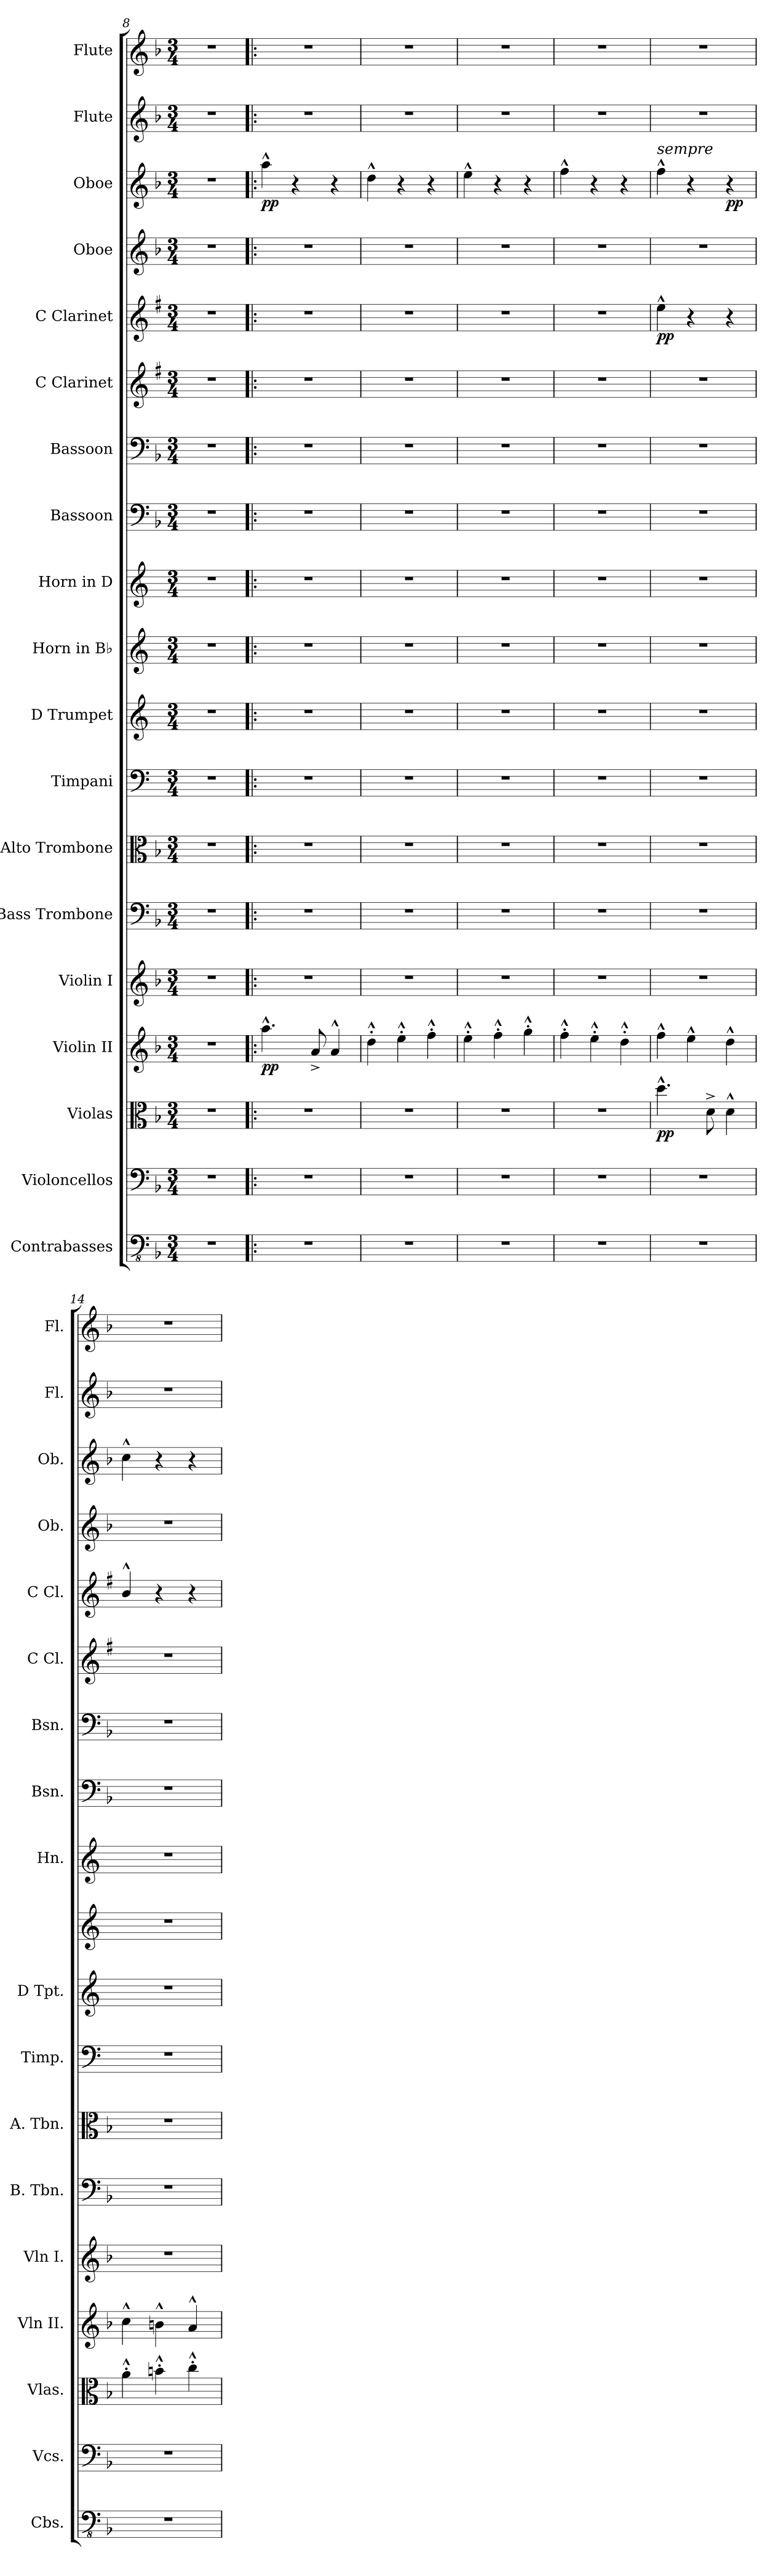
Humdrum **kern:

**kern	**kern	**kern	**dynam	**kern	**dynam	**kern	**kern	**kern	**kern	**kern	**kern	**kern	**kern	**kern	**kern	**kern	**dynam	**kern	**kern	**dynam	**kern	**kern
*part19	*part18	*part17	*part17	*part16	*part16	*part15	*part14	*part13	*part12	*part11	*part10	*part9	*part8	*part7	*part6	*part5	*part5	*part4	*part3	*part3	*part2	*part1
*staff19	*staff18	*staff17	*staff17	*staff16	*staff16	*staff15	*staff14	*staff13	*staff12	*staff11	*staff10	*staff9	*staff8	*staff7	*staff6	*staff5	*staff5	*staff4	*staff3	*staff3	*staff2	*staff1
*I"Contrabasses	*I"Violoncellos	*I"Violas	*	*I"Violin II	*	*I"Violin I	*I"Bass Trombone	*I"Alto Trombone	*I"Timpani	*I"D Trumpet	*I"Horn in B♭	*I"Horn in D	*I"Bassoon	*I"Bassoon	*I"C Clarinet	*I"C Clarinet	*	*I"Oboe	*I"Oboe	*	*I"Flute	*I"Flute
*I'Cbs.	*I'Vcs.	*I'Vlas.	*	*I'Vln II.	*	*I'Vln I.	*I'B. Tbn.	*I'A. Tbn.	*I'Timp.	*I'D Tpt.	*	*I'Hn.	*I'Bsn.	*I'Bsn.	*I'C Cl.	*I'C Cl.	*	*I'Ob.	*I'Ob.	*	*I'Fl.	*I'Fl.
*clefFv4	*clefF4	*clefC3	*	*clefG2	*	*clefG2	*clefF4	*clefC3	*clefF4	*clefG2	*clefG2	*clefG2	*clefF4	*clefF4	*clefG2	*clefG2	*	*clefG2	*clefG2	*	*clefG2	*clefG2
*	*	*	*	*	*	*	*	*	*	*ITrd-1c-2	*ITrd4c7	*ITrd6c10	*	*	*ITrd1c2	*ITrd1c2	*	*	*	*	*	*
*k[b-]	*k[b-]	*k[b-]	*	*k[b-]	*	*k[b-]	*k[b-]	*k[b-]	*k[]	*k[f#c#]	*k[b-]	*k[f#c#]	*k[b-]	*k[b-]	*k[b-]	*k[b-]	*	*k[b-]	*k[b-]	*	*k[b-]	*k[b-]
*M3/4	*M3/4	*M3/4	*	*M3/4	*	*M3/4	*M3/4	*M3/4	*M3/4	*M3/4	*M3/4	*M3/4	*M3/4	*M3/4	*M3/4	*M3/4	*	*M3/4	*M3/4	*	*M3/4	*M3/4
=8	=8	=8	=8	=8	=8	=8	=8	=8	=8	=8	=8	=8	=8	=8	=8	=8	=8	=8	=8	=8	=8	=8
2.r	2.r	2.r	.	2.r	.	2.r	2.r	2.r	2.r	2.r	2.r	2.r	2.r	2.r	2.r	2.r	.	2.r	2.r	.	2.r	2.r
=9!|:	=9!|:	=9!|:	=9!|:	=9!|:	=9!|:	=9!|:	=9!|:	=9!|:	=9!|:	=9!|:	=9!|:	=9!|:	=9!|:	=9!|:	=9!|:	=9!|:	=9!|:	=9!|:	=9!|:	=9!|:	=9!|:	=9!|:
!	!	!	!	!	!LO:DY:b	!	!	!	!	!	!	!	!	!	!	!	!	!	!	!LO:DY:b	!	!
2.r	2.r	2.r	.	4.aa^^\	pp	2.r	2.r	2.r	2.r	2.r	2.r	2.r	2.r	2.r	2.r	2.r	.	2.r	4aa^^\	pp	2.r	2.r
.	.	.	.	.	.	.	.	.	.	.	.	.	.	.	.	.	.	.	4r	.	.	.
.	.	.	.	8a^/	.	.	.	.	.	.	.	.	.	.	.	.	.	.	.	.	.	.
.	.	.	.	4a^^/	.	.	.	.	.	.	.	.	.	.	.	.	.	.	4r	.	.	.
=10	=10	=10	=10	=10	=10	=10	=10	=10	=10	=10	=10	=10	=10	=10	=10	=10	=10	=10	=10	=10	=10	=10
2.r	2.r	2.r	.	4dd'^^\	.	2.r	2.r	2.r	2.r	2.r	2.r	2.r	2.r	2.r	2.r	2.r	.	2.r	4dd^^\	.	2.r	2.r
.	.	.	.	4ee'^^\	.	.	.	.	.	.	.	.	.	.	.	.	.	.	4r	.	.	.
.	.	.	.	4ff'^^\	.	.	.	.	.	.	.	.	.	.	.	.	.	.	4r	.	.	.
=11	=11	=11	=11	=11	=11	=11	=11	=11	=11	=11	=11	=11	=11	=11	=11	=11	=11	=11	=11	=11	=11	=11
2.r	2.r	2.r	.	4ee'^^\	.	2.r	2.r	2.r	2.r	2.r	2.r	2.r	2.r	2.r	2.r	2.r	.	2.r	4ee^^\	.	2.r	2.r
.	.	.	.	4ff'^^\	.	.	.	.	.	.	.	.	.	.	.	.	.	.	4r	.	.	.
.	.	.	.	4gg'^^\	.	.	.	.	.	.	.	.	.	.	.	.	.	.	4r	.	.	.
=12	=12	=12	=12	=12	=12	=12	=12	=12	=12	=12	=12	=12	=12	=12	=12	=12	=12	=12	=12	=12	=12	=12
2.r	2.r	2.r	.	4ff'^^\	.	2.r	2.r	2.r	2.r	2.r	2.r	2.r	2.r	2.r	2.r	2.r	.	2.r	4ff^^\	.	2.r	2.r
.	.	.	.	4ee'^^\	.	.	.	.	.	.	.	.	.	.	.	.	.	.	4r	.	.	.
.	.	.	.	4dd'^^\	.	.	.	.	.	.	.	.	.	.	.	.	.	.	4r	.	.	.
=13	=13	=13	=13	=13	=13	=13	=13	=13	=13	=13	=13	=13	=13	=13	=13	=13	=13	=13	=13	=13	=13	=13
!	!	!	!	!	!	!	!	!	!	!	!	!	!	!	!	!	!	!	!LO:TX:a:i:t=sempre	!	!	!
!	!	!	!LO:DY:b	!	!	!	!	!	!	!	!	!	!	!	!	!	!LO:DY:b	!	!	!	!	!
2.r	2.r	4.dd^^\	pp	4ff^^\	.	2.r	2.r	2.r	2.r	2.r	2.r	2.r	2.r	2.r	2.r	4dd^^\	pp	2.r	4ff^^\	.	2.r	2.r
.	.	.	.	4ee^^\	.	.	.	.	.	.	.	.	.	.	.	4r	.	.	4r	.	.	.
.	.	8d^\	.	.	.	.	.	.	.	.	.	.	.	.	.	.	.	.	.	.	.	.
!	!	!	!	!	!	!	!	!	!	!	!	!	!	!	!	!	!	!	!	!LO:DY:b	!	!
.	.	4d^^\	.	4dd^^\	.	.	.	.	.	.	.	.	.	.	.	4r	.	.	4r	pp	.	.
=14	=14	=14	=14	=14	=14	=14	=14	=14	=14	=14	=14	=14	=14	=14	=14	=14	=14	=14	=14	=14	=14	=14
2.r	2.r	4a'^^\	.	4cc^^\	.	2.r	2.r	2.r	2.r	2.r	2.r	2.r	2.r	2.r	2.r	4a^^/	.	2.r	4cc^^\	.	2.r	2.r
.	.	4bn'^^\	.	4bn^^\	.	.	.	.	.	.	.	.	.	.	.	4r	.	.	4r	.	.	.
.	.	4cc'^^\	.	4a^^/	.	.	.	.	.	.	.	.	.	.	.	4r	.	.	4r	.	.	.
=	=	=	=	=	=	=	=	=	=	=	=	=	=	=	=	=	=	=	=	=	=	=
*-	*-	*-	*-	*-	*-	*-	*-	*-	*-	*-	*-	*-	*-	*-	*-	*-	*-	*-	*-	*-	*-	*-
